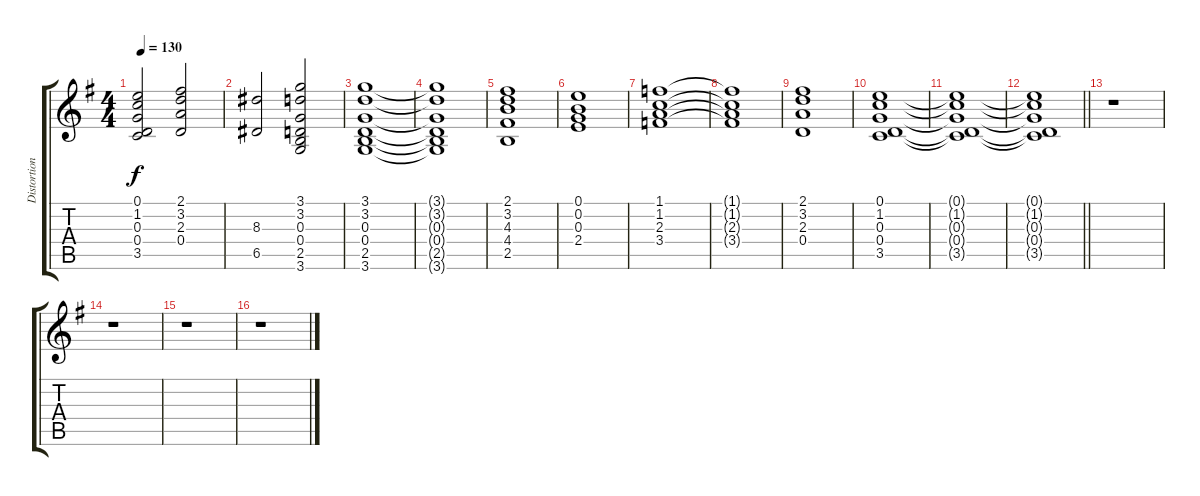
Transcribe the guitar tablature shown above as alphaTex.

\track ("Distortion" "Distortion") {instrument distortionguitar}
\staff {score tabs}
\tuning (E4 B3 G3 D3 A2 E2) {hide}
\ts (4 4)
\tempo 130
\clef g2
\ks g
(0.1 1.2 0.3 0.4 3.5).2{dy f} (2.1 3.2 2.3 0.4).2 |
(8.3 6.5).2 (3.1 3.2 0.3 0.4 2.5 3.6).2 |
(3.1 3.2 0.3 0.4 2.5 3.6).1 |
(3.1{t} 3.2{t} 0.3{t} 0.4{t} 2.5{t} 3.6{t}).1 |
(2.1 3.2 4.3 4.4 2.5).1 |
(0.1 0.2 0.3 2.4).1 |
(1.1 1.2 2.3 3.4).1 |
(1.1{t} 1.2{t} 2.3{t} 3.4{t}).1 |
(2.1 3.2 2.3 0.4).1 |
(0.1 1.2 0.3 0.4 3.5).1 |
(0.1{t} 1.2{t} 0.3{t} 0.4{t} 3.5{t}).1 |
\barLineRight lightlight
(0.1{t} 1.2{t} 0.3{t} 0.4{t} 3.5{t}).1 |
r.1 |
r.1 |
r.1 |
r.1
